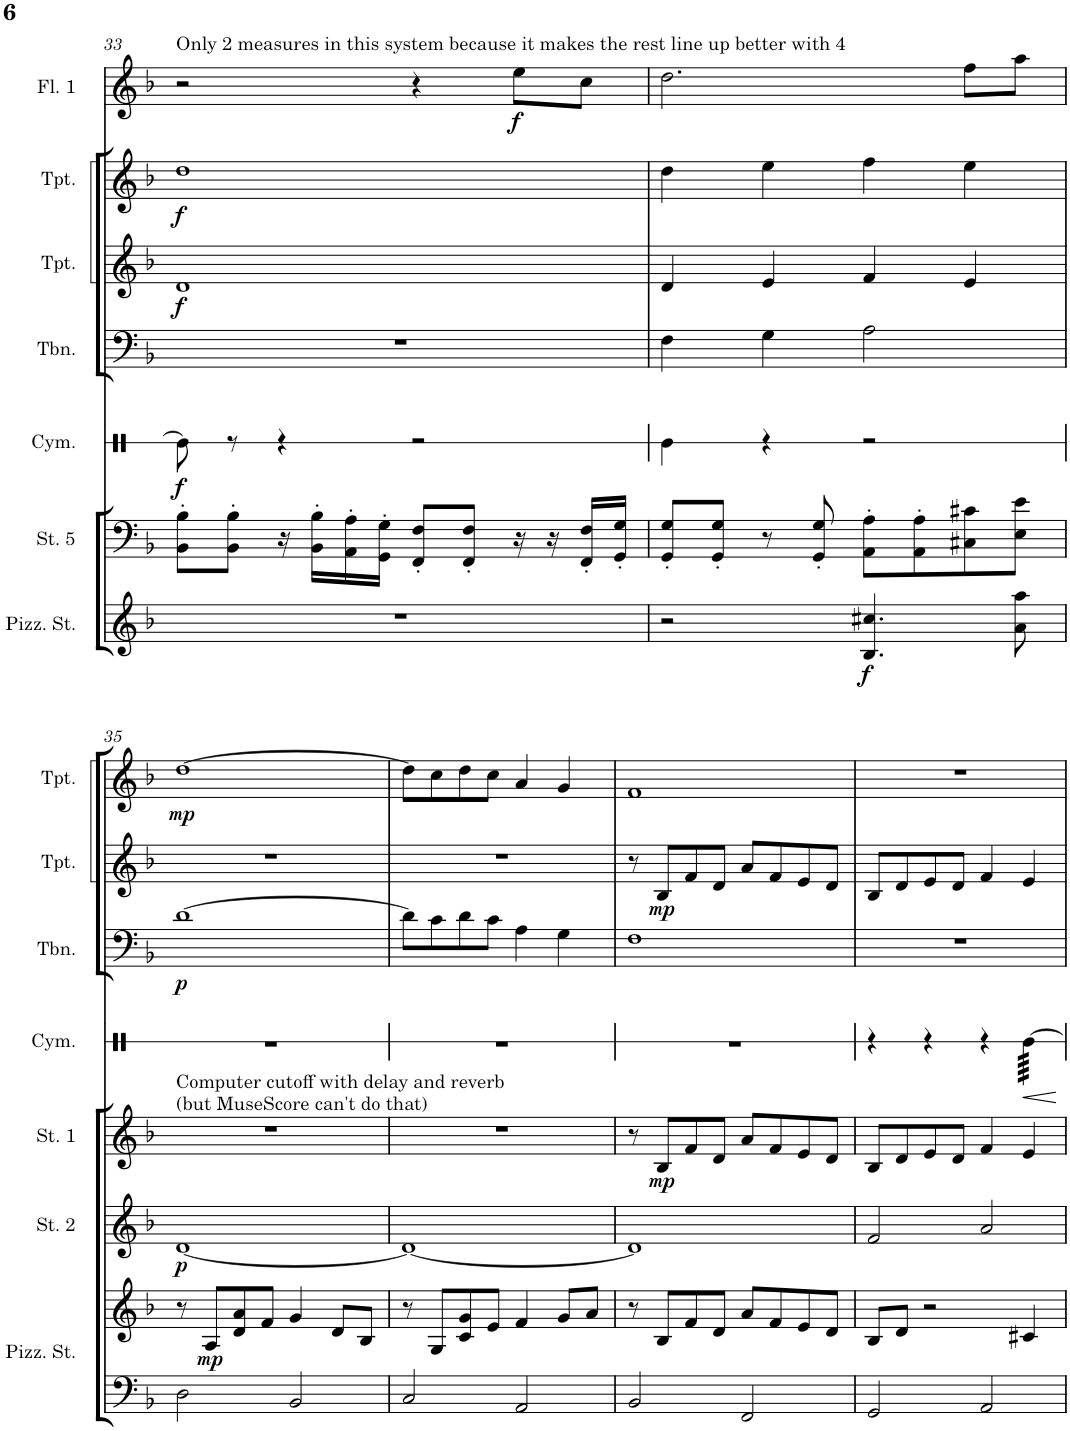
**kern	**kern	**dynam	**kern	**kern	**dynam	**kern	**dynam	**kern	**dynam	**kern	**dynam	**kern	**dynam	**kern	**dynam	**kern	**dynam
*part9	*part9	*part9	*part8	*part7	*part7	*part6	*part6	*part5	*part5	*part4	*part4	*part3	*part3	*part2	*part2	*part1	*part1
*staff10	*staff9	*staff9/10	*staff8	*staff7	*staff7	*staff6	*staff6	*staff5	*staff5	*staff4	*staff4	*staff3	*staff3	*staff2	*staff2	*staff1	*staff1
*I"Pizzicato Strings	*	*	*I"Strings 5	*I"Strings 2	*	*I"Strings 1	*	*I"Cymbal	*	*I"Trombone	*	*I"Trumpet	*	*I"Trumpet	*	*I"Flute 1	*
*I'Pizz. St.	*	*	*I'St. 5	*I'St. 2	*	*I'St. 1	*	*I'Cym.	*	*I'Tbn.	*	*I'Tpt.	*	*I'Tpt.	*	*I'Fl. 1	*
!!LO:PB:g=z
*clefF4	*clefG2	*	*clefF4	*clefG2	*	*clefG2	*	*clefX	*	*clefF4	*	*clefG2	*	*clefG2	*	*clefG2	*
*	*	*	*	*	*	*	*	*	*	*	*	*Trd1c2	*	*Trd1c2	*	*	*
*k[b-]	*k[b-]	*	*k[b-]	*k[b-]	*	*k[b-]	*	*k[]	*	*k[b-]	*	*k[b-]	*	*k[b-]	*	*k[b-]	*
*M4/4	*M4/4	*	*M4/4	*M4/4	*	*M4/4	*	*M4/4	*	*M4/4	*	*M4/4	*	*M4/4	*	*M4/4	*
=33	=33	=33	=33	=33	=33	=33	=33	=33	=33	=33	=33	=33	=33	=33	=33	=33	=33
!	!	!	!	!	!	!	!	!	!	!	!	!	!	!	!	!LO:TX:a:t=Only 2 measures in this system because it makes the rest line up better with 4	!
!	!	!	!	!	!	!	!	!	!LO:DY:b	!	!	!	!LO:DY:b	!	!LO:DY:b	!	!
1r	1r	.	8BB-\' 8B-\'L	1r	.	1r	.	8Re\]	f	1r	.	1d	f	1dd	f	2r	.
.	.	.	8BB-\' 8B-\'J	.	.	.	.	8r	.	.	.	.	.	.	.	.	.
.	.	.	16r	.	.	.	.	4r	.	.	.	.	.	.	.	.	.
.	.	.	16BB-\' 16B-\'LL	.	.	.	.	.	.	.	.	.	.	.	.	.	.
.	.	.	16AA\' 16A\'	.	.	.	.	.	.	.	.	.	.	.	.	.	.
.	.	.	16GG\' 16G\'JJ	.	.	.	.	.	.	.	.	.	.	.	.	.	.
.	.	.	8FF/' 8F/'L	.	.	.	.	2r	.	.	.	.	.	.	.	4r	.
.	.	.	8FF/' 8F/'J	.	.	.	.	.	.	.	.	.	.	.	.	.	.
!	!	!	!	!	!	!	!	!	!	!	!	!	!	!	!	!	!LO:DY:b
.	.	.	16r	.	.	.	.	.	.	.	.	.	.	.	.	8ee\L	f
.	.	.	16r	.	.	.	.	.	.	.	.	.	.	.	.	.	.
.	.	.	16FF/' 16F/'LL	.	.	.	.	.	.	.	.	.	.	.	.	8cc\J	.
.	.	.	16GG/' 16G/'JJ	.	.	.	.	.	.	.	.	.	.	.	.	.	.
=34	=34	=34	=34	=34	=34	=34	=34	=34	=34	=34	=34	=34	=34	=34	=34	=34	=34
1r	2r	.	8GG/' 8G/'L	1r	.	1r	.	4Re\	.	4F\	.	4d/	.	4dd\	.	2.dd\	.
.	.	.	8GG/' 8G/'J	.	.	.	.	.	.	.	.	.	.	.	.	.	.
.	.	.	8r	.	.	.	.	4r	.	4G\	.	4e/	.	4ee\	.	.	.
.	.	.	8GG/' 8G/'	.	.	.	.	.	.	.	.	.	.	.	.	.	.
!	!	!LO:DY:b	!	!	!	!	!	!	!	!	!	!	!	!	!	!	!
.	4.B-/ 4.cc#X/	f	8AA\' 8A\'L	.	.	.	.	2r	.	2A\	.	4f/	.	4ff\	.	.	.
.	.	.	8AA\' 8A\'	.	.	.	.	.	.	.	.	.	.	.	.	.	.
.	.	.	8C#X\ 8c#X\	.	.	.	.	.	.	.	.	4e/	.	4ee\	.	8ff\L	.
.	8a\ 8aa\	.	8E\ 8e\J	.	.	.	.	.	.	.	.	.	.	.	.	8aa\J	.
!!LO:LB:g=z
=35	=35	=35	=35	=35	=35	=35	=35	=35	=35	=35	=35	=35	=35	=35	=35	=35	=35
!	!	!	!	!	!	!LO:TX:a:t=Computer cutoff with delay and reverb	!	!	!	!	!	!	!	!	!	!	!
!	!	!	!	!	!	!LO:TX:a:t=(but MuseScore can't do that)	!	!	!	!	!	!	!	!	!	!	!
!	!	!	!	!	!LO:DY:b	!	!	!	!	!	!LO:DY:b	!	!	!	!LO:DY:b	!	!
2D\	8r	.	1r	[1d	p	1r	.	1r	.	[1d	p	1r	.	[1dd	mp	1r	.
!	!	!LO:DY:b	!	!	!	!	!	!	!	!	!	!	!	!	!	!	!
.	8A/L	mp	.	.	.	.	.	.	.	.	.	.	.	.	.	.	.
.	8d/ 8a/	.	.	.	.	.	.	.	.	.	.	.	.	.	.	.	.
.	8f/J	.	.	.	.	.	.	.	.	.	.	.	.	.	.	.	.
2BB-/	4g/	.	.	.	.	.	.	.	.	.	.	.	.	.	.	.	.
.	8d/L	.	.	.	.	.	.	.	.	.	.	.	.	.	.	.	.
.	8B-/J	.	.	.	.	.	.	.	.	.	.	.	.	.	.	.	.
=36	=36	=36	=36	=36	=36	=36	=36	=36	=36	=36	=36	=36	=36	=36	=36	=36	=36
2C/	8r	.	1r	1d_	.	1r	.	1r	.	8d\L]	.	1r	.	8dd\L]	.	1r	.
.	8G/L	.	.	.	.	.	.	.	.	8c\	.	.	.	8cc\	.	.	.
.	8c/ 8g/	.	.	.	.	.	.	.	.	8d\	.	.	.	8dd\	.	.	.
.	8e/J	.	.	.	.	.	.	.	.	8c\J	.	.	.	8cc\J	.	.	.
2AA/	4f/	.	.	.	.	.	.	.	.	4A\	.	.	.	4a/	.	.	.
.	8g/L	.	.	.	.	.	.	.	.	4G\	.	.	.	4g/	.	.	.
.	8a/J	.	.	.	.	.	.	.	.	.	.	.	.	.	.	.	.
=37	=37	=37	=37	=37	=37	=37	=37	=37	=37	=37	=37	=37	=37	=37	=37	=37	=37
2BB-/	8r	.	1r	1d]	.	8r	.	1r	.	1F	.	8r	.	1f	.	1r	.
!	!	!	!	!	!	!	!LO:DY:b	!	!	!	!	!	!LO:DY:b	!	!	!	!
.	8B-/L	.	.	.	.	8B-/L	mp	.	.	.	.	8B-/L	mp	.	.	.	.
.	8f/	.	.	.	.	8f/	.	.	.	.	.	8f/	.	.	.	.	.
.	8d/J	.	.	.	.	8d/J	.	.	.	.	.	8d/J	.	.	.	.	.
2FF/	8a/L	.	.	.	.	8a/L	.	.	.	.	.	8a/L	.	.	.	.	.
.	8f/	.	.	.	.	8f/	.	.	.	.	.	8f/	.	.	.	.	.
.	8e/	.	.	.	.	8e/	.	.	.	.	.	8e/	.	.	.	.	.
.	8d/J	.	.	.	.	8d/J	.	.	.	.	.	8d/J	.	.	.	.	.
=38	=38	=38	=38	=38	=38	=38	=38	=38	=38	=38	=38	=38	=38	=38	=38	=38	=38
2GG/	8B-/L	.	1r	2f/	.	8B-/L	.	4r	.	1r	.	8B-/L	.	1r	.	1r	.
.	8d/J	.	.	.	.	8d/	.	.	.	.	.	8d/	.	.	.	.	.
.	2r	.	.	.	.	8e/	.	4r	.	.	.	8e/	.	.	.	.	.
.	.	.	.	.	.	8d/J	.	.	.	.	.	8d/J	.	.	.	.	.
2AA/	.	.	.	2a/	.	4f/	.	4r	.	.	.	4f/	.	.	.	.	.
!	!	!	!	!	!	!	!	!	!LO:HP:b	!	!	!	!	!	!	!	!
*	*	*	*	*	*	*	*	*tremolo	*	*	*	*	*	*	*	*	*
.	4c#X/	.	.	.	.	4e/	.	[64Re\LLLL	<	.	.	4e/	.	.	.	.	.
.	.	.	.	.	.	.	.	64Re\	.	.	.	.	.	.	.	.	.
.	.	.	.	.	.	.	.	64Re\	.	.	.	.	.	.	.	.	.
.	.	.	.	.	.	.	.	64Re\	.	.	.	.	.	.	.	.	.
.	.	.	.	.	.	.	.	64Re\	.	.	.	.	.	.	.	.	.
.	.	.	.	.	.	.	.	64Re\	.	.	.	.	.	.	.	.	.
.	.	.	.	.	.	.	.	64Re\	.	.	.	.	.	.	.	.	.
.	.	.	.	.	.	.	.	64Re\	.	.	.	.	.	.	.	.	.
.	.	.	.	.	.	.	.	64Re\	.	.	.	.	.	.	.	.	.
.	.	.	.	.	.	.	.	64Re\	.	.	.	.	.	.	.	.	.
.	.	.	.	.	.	.	.	64Re\	.	.	.	.	.	.	.	.	.
.	.	.	.	.	.	.	.	64Re\	.	.	.	.	.	.	.	.	.
.	.	.	.	.	.	.	.	64Re\	.	.	.	.	.	.	.	.	.
.	.	.	.	.	.	.	.	64Re\	.	.	.	.	.	.	.	.	.
.	.	.	.	.	.	.	.	64Re\	.	.	.	.	.	.	.	.	.
.	.	.	.	.	.	.	.	64Re\JJJJ	.	.	.	.	.	.	.	.	.
*	*	*	*	*	*	*	*	*Xtremolo	*	*	*	*	*	*	*	*	*
.	.	.	.	.	.	.	.	.	[	.	.	.	.	.	.	.	.
=	=	=	=	=	=	=	=	=	=	=	=	=	=	=	=	=	=
*-	*-	*-	*-	*-	*-	*-	*-	*-	*-	*-	*-	*-	*-	*-	*-	*-	*-
